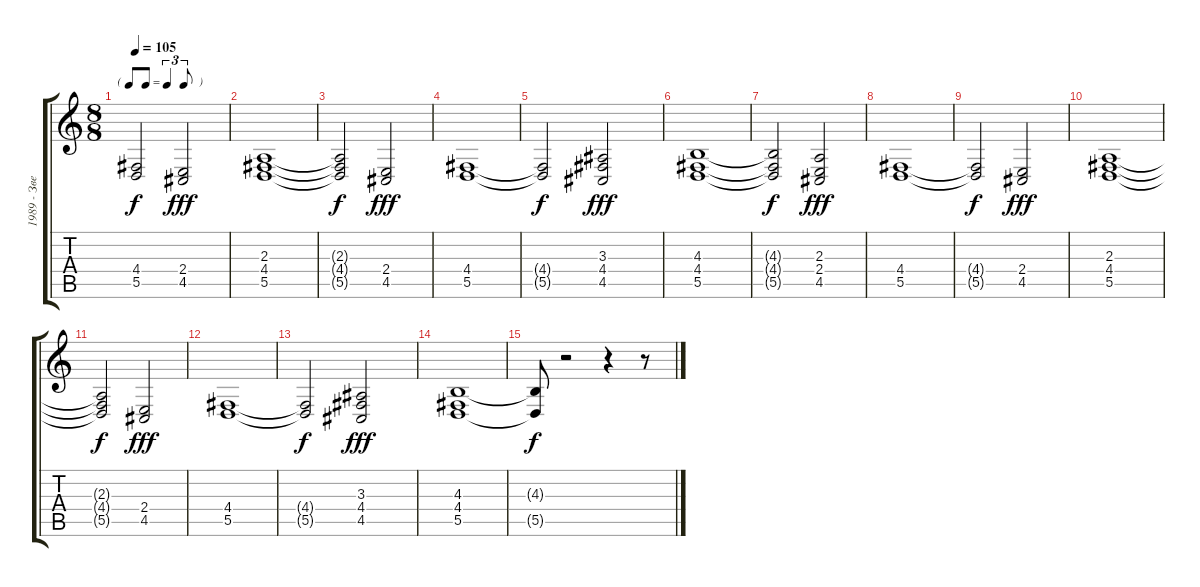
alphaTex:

\track ("1989 - Звезда по имени Солнце" "1989 - Зве") {instrument pad2warm}
\staff {score tabs}
\tuning (E4 B3 G3 D3 A2 E2) {hide}
\ts (8 8)
\tf triplet8th
\tempo 105
\clef g2
\ks c
(4.4{t} 5.5{t}).2{dy f} (2.4 4.5).2{dy fff} |
(2.3 4.4 5.5).1 |
(2.3{t} 4.4{t} 5.5{t}).2{dy f} (2.4 4.5).2{dy fff} |
(4.4 5.5).1 |
(4.4{t} 5.5{t}).2{dy f} (3.3 4.4 4.5).2{dy fff} |
(4.3 4.4 5.5).1 |
(4.3{t} 4.4{t} 5.5{t}).2{dy f} (2.3 2.4 4.5).2{dy fff volume 10} |
(4.4 5.5).1{volume 9} |
(4.4{t} 5.5{t}).2{dy f} (2.4 4.5).2{dy fff volume 8} |
(2.3 4.4 5.5).1{volume 7} |
(2.3{t} 4.4{t} 5.5{t}).2{dy f} (2.4 4.5).2{dy fff volume 6} |
(4.4 5.5).1{volume 5} |
(4.4{t} 5.5{t}).2{dy f} (3.3 4.4 4.5).2{dy fff volume 4} |
(4.3 4.4 5.5).1{volume 3} |
(4.3{t} 5.5{t}).8{dy f} r.2 r.4 r.8
